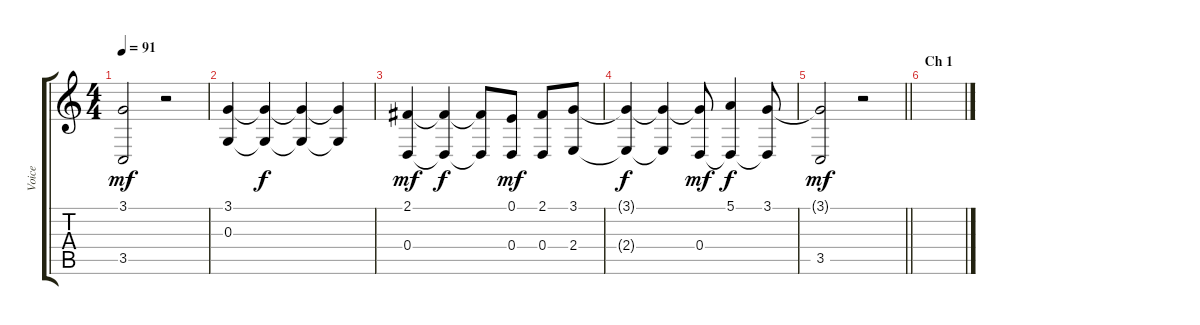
\track ("Voice" "Voice") {instrument choiraahs}
\staff {score tabs}
\tuning (E4 B3 G3 D3 A2 E2) {hide}
\ts (4 4)
\tempo 91
\clef g2
\ks c
(3.1{t} 3.5).2{dy mf} r.2 |
(3.1 0.3).4 (3.1{t} 0.3{t}).4{dy f} (3.1{t} 0.3{t}).4 (3.1{t} 0.3{t}).4 |
(2.1 0.4).4{dy mf} (2.1{t} 0.4{t}).4{dy f} (2.1{t} 0.4{t}).8 (0.1 0.4).8{dy mf} (2.1 0.4).8 (3.1 2.4).8 |
(3.1{t} 2.4{t}).4{dy f} (3.1{t} 2.4{t}).4 (3.1{t} 0.4).8{dy mf} (5.1 0.4{t}).4{dy f} (3.1 0.4{t}).8 |
\barLineRight lightlight
(3.1{t} 3.5).2{dy mf} r.2 |
\section ("" "Ch 1")
